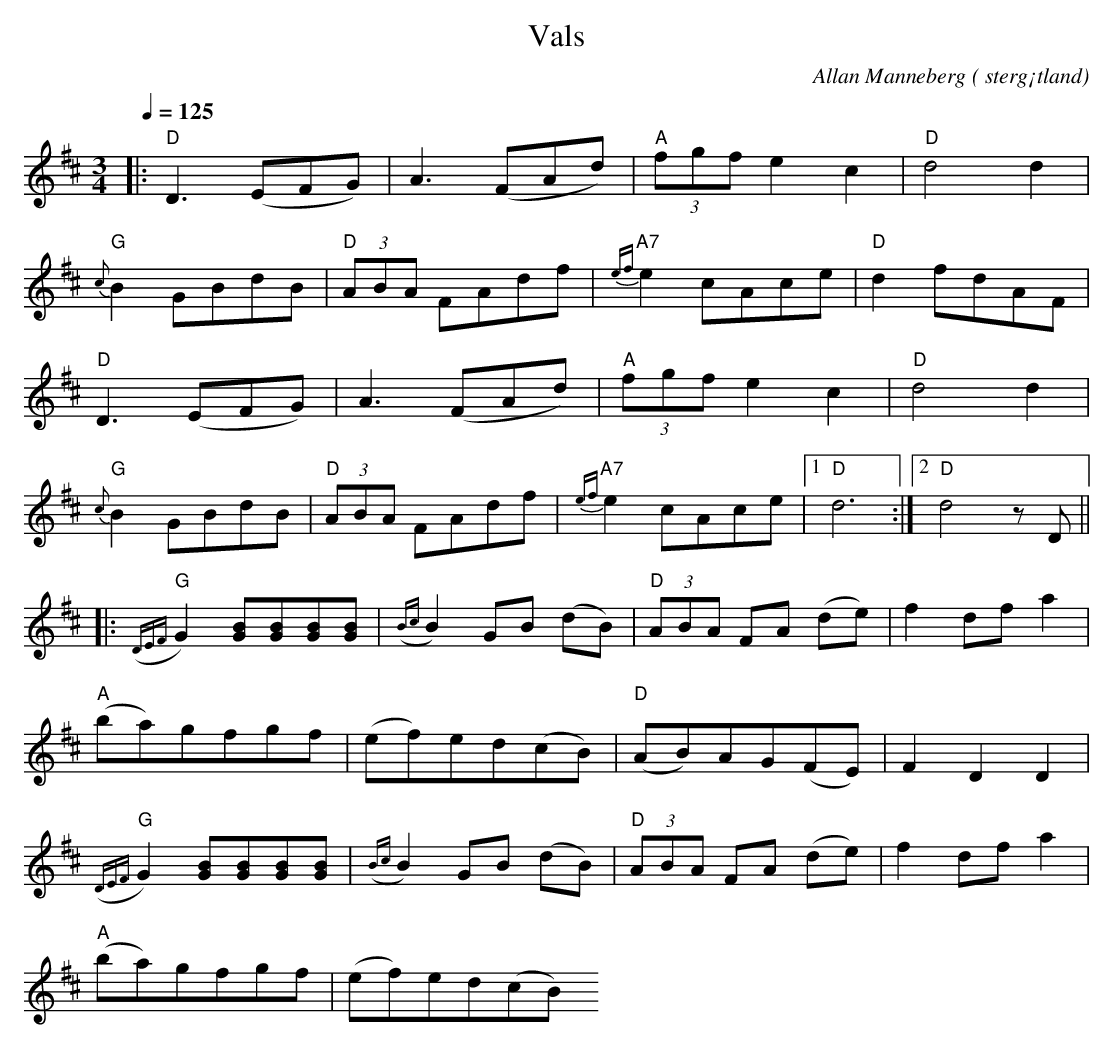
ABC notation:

X:1
T:Vals
O: sterg¡tland
C:Allan Manneberg
Q:1/4=125
M: 3/4
L: 1/8
K: D
|: "D"D3(EFG) | A3(FAd) |"A" (3fgf e2 c2|"D" d4 d2|
"G" {c}B2 GBdB| "D" (3ABA FAdf | "A7" {ef}e2 cAce|"D" d2 fdAF|
"D"D3(EFG) | A3(FAd) |"A" (3fgf e2 c2|"D" d4 d2|
"G" {c}B2 GBdB| "D" (3ABA FAdf | "A7" {ef}e2 cAce|1"D" d6 :|2 "D" d4 z D||
|:"G"({DEF}G2) [GB][GB][GB][GB]|({Bc}B2) GB (dB)|"D"(3ABA FA (de)|f2 df a2|
"A"(ba)gfgf| (ef)ed(cB)|"D" (AB)AG(FE)| F2 D2 D2|
"G"({DEF}G2) [GB][GB][GB][GB]|({Bc}B2) GB (dB)|"D"(3ABA FA (de)|f2 df a2|
"A"(ba)gfgf| (ef)ed(cB)
